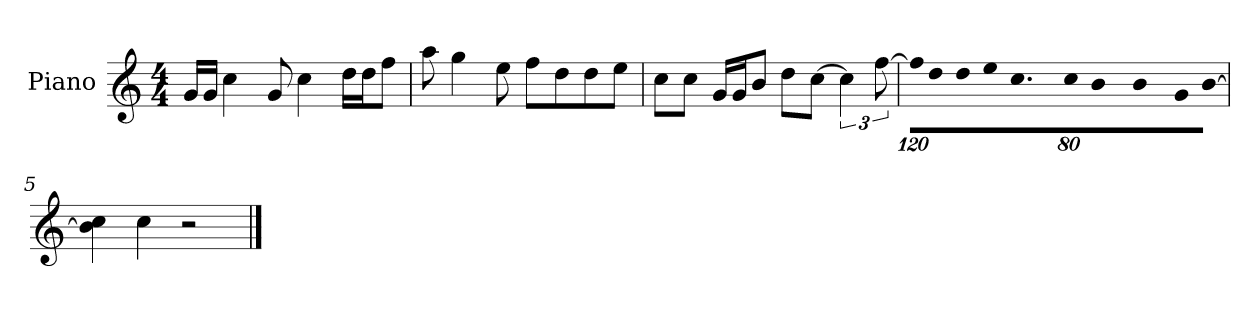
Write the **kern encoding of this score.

**kern
*part1
*staff1
*I"Piano
*I'P-no
*clefG2
*k[]
*M4/4
*MM90
=1
16g/LL
16g/JJ
4cc\
8g/
4cc\
16dd\LL
16dd\J
8ff\J
=2
8aa\
4gg\
8ee\
8ff\L
8dd\
8dd\
8ee\J
=3
8cc\L
8cc\J
16g/LL
16g/J
8b/J
8dd\L
[8cc\J
6cc\]
[12ff\
=4
*Xbrackettup
!LO:N:vis=16
1920%107ff\KL]
!LO:N:vis=8
640%71dd\
!LO:N:vis=8
640%71dd\
!LO:N:vis=8
640%71ee\
9.cc\
!LO:N:vis=8
640%71cc\
!LO:N:vis=16
1920%107b\L
!LO:N:vis=16
1920%107b\J
!LO:N:vis=8
640%71g\
!LO:N:vis=8
[640%71b\J
=5
4b\] 4cc\
4cc\
2r
==
*-
